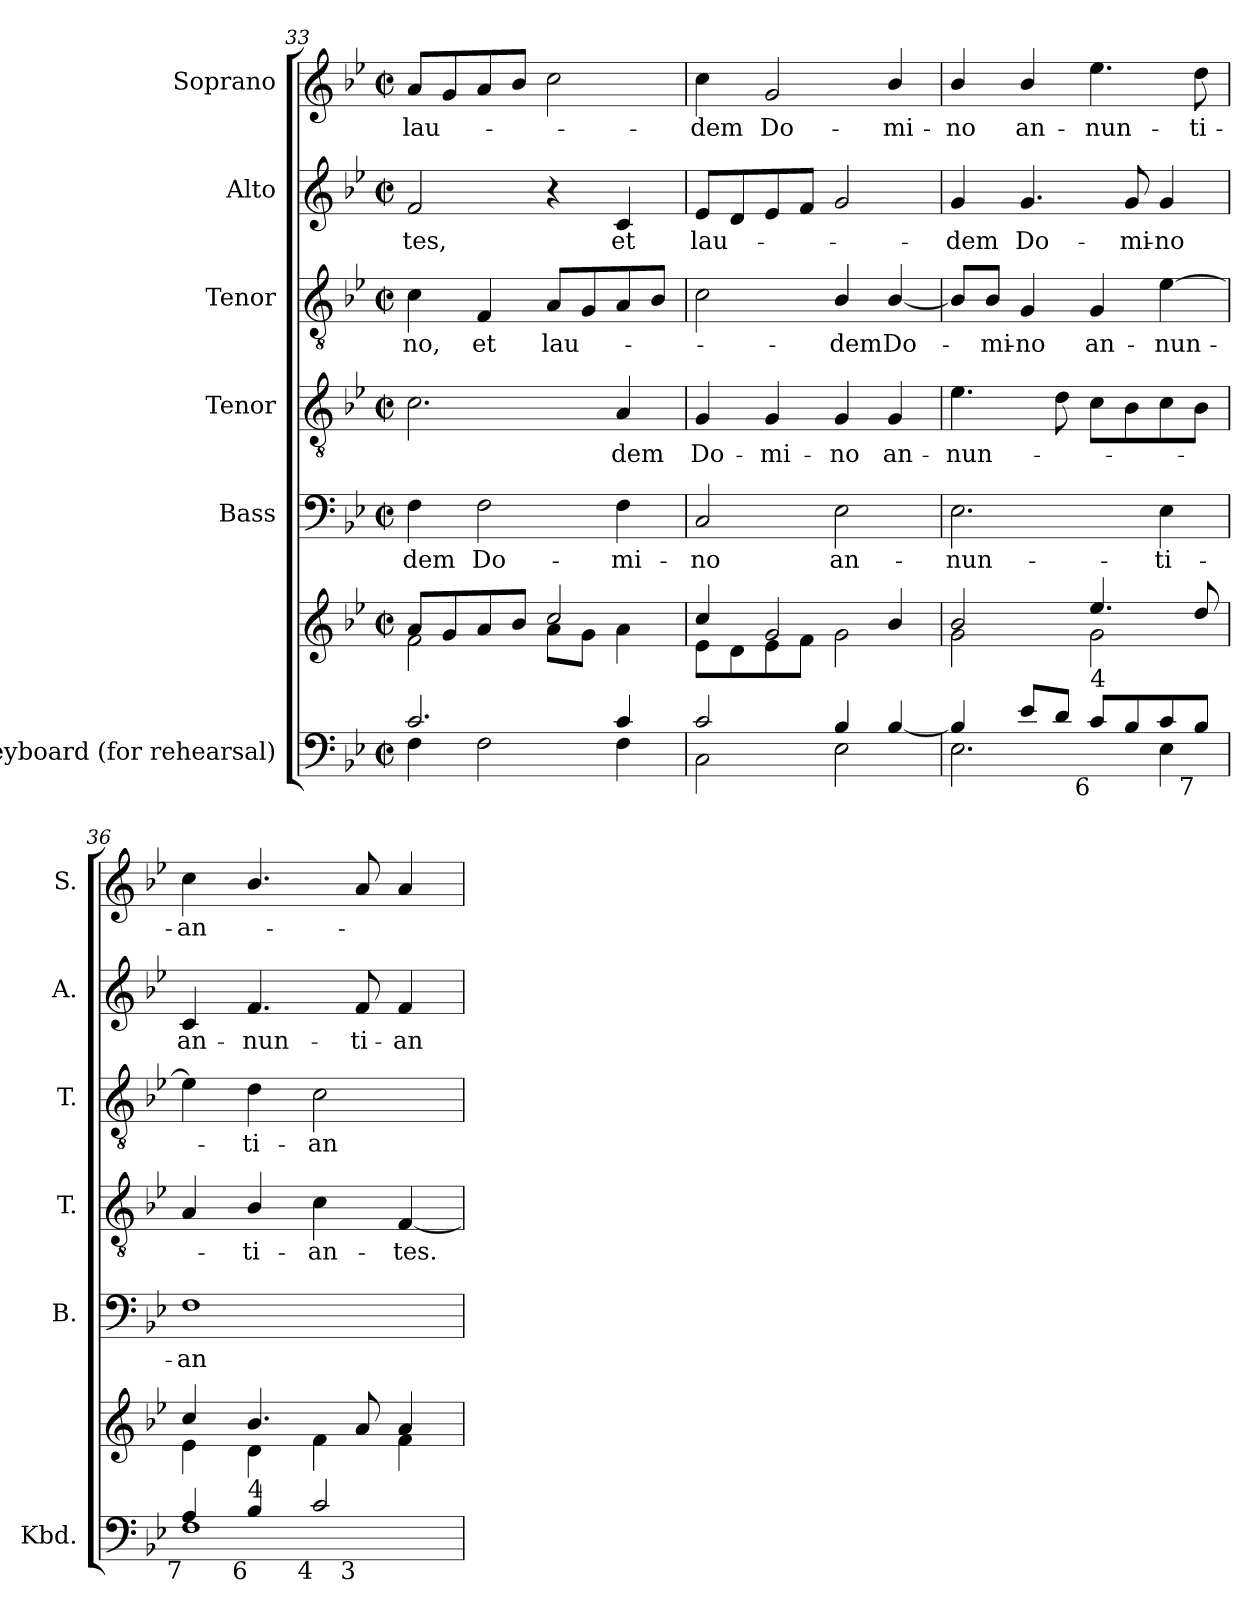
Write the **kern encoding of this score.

**kern	**kern	**kern	**text	**kern	**text	**kern	**text	**kern	**text	**kern	**text
*part6	*part6	*part5	*part5	*part4	*part4	*part3	*part3	*part2	*part2	*part1	*part1
*staff7	*staff6	*staff5	*staff5	*staff4	*staff4	*staff3	*staff3	*staff2	*staff2	*staff1	*staff1
*I"Keyboard  (for rehearsal)	*	*I"Bass	*	*I"Tenor	*	*I"Tenor	*	*I"Alto	*	*I"Soprano	*
*I'Kbd.	*	*I'B.	*	*I'T.	*	*I'T.	*	*I'A.	*	*I'S.	*
*clefF4	*clefG2	*clefF4	*	*clefGv2	*	*clefGv2	*	*clefG2	*	*clefG2	*
*	*	*	*	*ITrd7c12	*	*ITrd7c12	*	*	*	*	*
*k[b-e-]	*k[b-e-]	*k[b-e-]	*	*k[b-e-]	*	*k[b-e-]	*	*k[b-e-]	*	*k[b-e-]	*
*B-:	*B-:	*B-:	*	*B-:	*	*B-:	*	*B-:	*	*B-:	*
*M2/2	*M2/2	*M2/2	*	*M2/2	*	*M2/2	*	*M2/2	*	*M2/2	*
*met(c|)	*met(c|)	*met(c|)	*	*met(c|)	*	*met(c|)	*	*met(c|)	*	*met(c|)	*
=33	=33	=33	=33	=33	=33	=33	=33	=33	=33	=33	=33
*^	*^	*	*	*	*	*	*	*	*	*	*
*	*^	*	*	*	*	*	*	*	*	*	*	*	*
!	!	!	!	!	!	!LO:LY:b:color=#000000	!	!	!	!	!	!	!	!
!	!	!	!	!	!	!	!	!	!	!LO:LY:b:color=#000000	!	!	!	!
!	!	!	!	!	!	!	!	!	!	!	!	!LO:LY:b:color=#000000	!	!
!	!	!	!	!	!	!	!	!	!	!	!	!	!	!LO:LY:b:color=#000000
1ryy	2.ci/	4Fi\	8ai/L	2fi\	4Fi\	-dem	2.Ci\	.	4Ci\	-no,	2fi/	-tes,	8ai/L	lau-
.	.	.	8gi/	.	.	.	.	.	.	.	.	.	8gi/	.
!	!	!	!	!	!	!LO:LY:b:color=#000000	!	!	!	!	!	!	!	!
!	!	!	!	!	!	!	!	!	!	!LO:LY:b:color=#000000	!	!	!	!
.	.	2Fi\	8ai/	.	2Fi\	Do-	.	.	4FFi/	et	.	.	8ai/	.
.	.	.	8b-i/J	.	.	.	.	.	.	.	.	.	8b-i/J	.
!	!	!	!	!	!	!	!	!	!	!LO:LY:b:color=#000000	!	!	!	!
.	.	.	2cci/	8ai\L	.	.	.	.	8AAi/L	lau-	4r	.	2cci\	.
.	.	.	.	8gi\J	.	.	.	.	8GGi/	.	.	.	.	.
!	!	!	!	!	!	!LO:LY:b:color=#000000	!	!	!	!	!	!	!	!
!	!	!	!	!	!	!	!	!LO:LY:b:color=#000000	!	!	!	!	!	!
!	!	!	!	!	!	!	!	!	!	!	!	!LO:LY:b:color=#000000	!	!
.	4ci/	4Fi\	.	4ai\	4Fi\	-mi-	4AAi/	-dem	8AAi/	.	4ci/	et	.	.
.	.	.	.	.	.	.	.	.	8BB-i/J	.	.	.	.	.
!!LO:LB:g=z
=34	=34	=34	=34	=34	=34	=34	=34	=34	=34	=34	=34	=34	=34	=34
!	!	!	!	!	!	!LO:LY:b:color=#000000	!	!	!	!	!	!	!	!
!	!	!	!	!	!	!	!	!LO:LY:b:color=#000000	!	!	!	!	!	!
!	!	!	!	!	!	!	!	!	!	!	!	!LO:LY:b:color=#000000	!	!
!	!	!	!	!	!	!	!	!	!	!	!	!	!	!LO:LY:b:color=#000000
1ryy	2ci/	2Ci\	4cci/	8e-i\L	2Ci/	-no	4GGi/	Do-	2Ci\	.	8e-i/L	lau-	4cci\	-dem
.	.	.	.	8di\	.	.	.	.	.	.	8di/	.	.	.
!	!	!	!	!	!	!	!	!LO:LY:b:color=#000000	!	!	!	!	!	!
!	!	!	!	!	!	!	!	!	!	!	!	!	!	!LO:LY:b:color=#000000
.	.	.	2gi/	8e-i\	.	.	4GGi/	-mi-	.	.	8e-i/	.	2gi/	Do-
.	.	.	.	8fi\J	.	.	.	.	.	.	8fi/J	.	.	.
!	!	!	!	!	!	!LO:LY:b:color=#000000	!	!	!	!	!	!	!	!
!	!	!	!	!	!	!	!	!LO:LY:b:color=#000000	!	!	!	!	!	!
!	!	!	!	!	!	!	!	!	!	!LO:LY:b:color=#000000	!	!	!	!
.	4B-i/	2E-i\	.	2gi\	2E-i\	an-	4GGi/	-no	4BB-i/	-dem	2gi/	.	.	.
!	!	!	!	!	!	!	!	!LO:LY:b:color=#000000	!	!	!	!	!	!
!	!	!	!	!	!	!	!	!	!	!LO:LY:b:color=#000000	!	!	!	!
!	!	!	!	!	!	!	!	!	!	!	!	!	!	!LO:LY:b:color=#000000
.	[4B-i/	.	4b-i/	.	.	.	4GGi/	an-	[4BB-i/	Do-	.	.	4b-i/	-mi-
=35	=35	=35	=35	=35	=35	=35	=35	=35	=35	=35	=35	=35	=35	=35
!	!	!	!	!	!	!LO:LY:b:color=#000000	!	!	!	!	!	!	!	!
!	!	!	!	!	!	!	!	!LO:LY:b:color=#000000	!	!	!	!	!	!
!	!	!	!	!	!	!	!	!	!	!	!	!LO:LY:b:color=#000000	!	!
!	!	!	!	!	!	!	!	!	!	!	!	!	!	!LO:LY:b:color=#000000
1ryy	4B-i/]	2.E-i\	2b-i/	2gi\	2.E-i\	-nun-	4.E-i\	-nun-	8BB-i/L]	.	4gi/	-dem	4b-i/	-no
!	!	!	!	!	!	!	!	!	!	!LO:LY:b:color=#000000	!	!	!	!
.	.	.	.	.	.	.	.	.	8BB-i/J	-mi-	.	.	.	.
!	!	!	!	!	!	!	!	!	!	!LO:LY:b:color=#000000	!	!	!	!
!	!	!	!	!	!	!	!	!	!	!	!	!LO:LY:b:color=#000000	!	!
!	!	!	!	!	!	!	!	!	!	!	!	!	!	!LO:LY:b:color=#000000
.	8e-i/L	.	.	.	.	.	.	.	4GGi/	-no	4.gi/	Do-	4b-i/	an-
.	8di/J	.	.	.	.	.	8Di\	.	.	.	.	.	.	.
!	!	!	!	!	!	!	!	!	!	!LO:LY:b:color=#000000	!	!	!	!
!	!LO:TX:b:rj:t=6	!	!	!	!	!	!	!	!	!	!	!	!	!
!	!LO:TX:t=4	!	!	!	!	!	!	!	!	!	!	!	!	!
!	!	!	!	!	!	!	!	!	!	!	!	!	!	!LO:LY:b:color=#000000
.	8ci/L	.	4.ee-i/	2gi\	.	.	8Ci\L	.	4GGi/	an-	.	.	4.ee-i\	-nun-
!	!	!	!	!	!	!	!	!	!	!	!	!LO:LY:b:color=#000000	!	!
.	8B-i/	.	.	.	.	.	8BB-i\	.	.	.	8gi/	-mi-	.	.
!	!	!	!	!	!	!LO:LY:b:color=#000000	!	!	!	!	!	!	!	!
!	!	!	!	!	!	!	!	!	!	!LO:LY:b:color=#000000	!	!	!	!
!	!	!	!	!	!	!	!	!	!	!	!	!LO:LY:b:color=#000000	!	!
.	8ci/	4E-i\	.	.	4E-i\	-ti-	8Ci\	.	[4E-i\	-nun-	4gi/	-no	.	.
!	!LO:TX:b:rj:t=7	!	!	!	!	!	!	!	!	!	!	!	!	!
!	!	!	!	!	!	!	!	!	!	!	!	!	!	!LO:LY:b:color=#000000
.	8B-i/J	.	8ddi/	.	.	.	8BB-i\J	.	.	.	.	.	8ddi\	-ti-
=36	=36	=36	=36	=36	=36	=36	=36	=36	=36	=36	=36	=36	=36	=36
!	!	!	!	!	!	!LO:LY:b:color=#000000	!	!	!	!	!	!	!	!
!	!	!	!	!	!	!	!	!	!	!	!	!LO:LY:b:color=#000000	!	!
!LO:TX:b:rj:t=7	!	!	!	!	!	!	!	!	!	!	!	!	!	!
!	!	!	!	!	!	!	!	!	!	!	!	!	!	!LO:LY:b:color=#000000
*	*	*^	*	*	*	*	*	*	*	*	*	*	*	*
1ryy	4Ai/	1Fi	2ryy	4cci/	4e-i\	1Fi	-an-	4AAi/	.	4E-i\]	.	4ci/	an-	4cci\	-an-
!	!	!	!	!	!	!	!	!	!LO:LY:b:color=#000000	!	!	!	!	!	!
!	!	!	!	!	!	!	!	!	!	!	!LO:LY:b:color=#000000	!	!	!	!
!	!LO:TX:b:rj:t=6	!	!	!	!	!	!	!	!	!	!	!	!	!	!
!	!LO:TX:t=4	!	!	!	!	!	!	!	!	!	!	!	!	!	!
!	!	!	!	!	!	!	!	!	!	!	!	!	!LO:LY:b:color=#000000	!	!
.	4B-i/	.	.	4.b-i/	4di\	.	.	4BB-i/	-ti-	4Di\	-ti-	4.fi/	-nun-	4.b-i/	.
!	!	!	!	!	!	!	!	!	!LO:LY:b:color=#000000	!	!	!	!	!	!
!	!LO:TX:b:rj:t=4	!	!	!	!	!	!	!	!	!	!	!	!	!	!
!	!	!	!	!	!	!	!	!	!	!	!LO:LY:b:color=#000000	!	!	!	!
.	2ci/	.	8ryy	.	4fi\	.	.	4Ci\	-an-	2Ci\	-an-	.	.	.	.
!	!	!	!LO:TX:b:rj:t=3	!	!	!	!	!	!	!	!	!	!	!	!
!	!	!	!	!	!	!	!	!	!	!	!	!	!LO:LY:b:color=#000000	!	!
.	.	.	4.ryy	8ai/	.	.	.	.	.	.	.	8fi/	-ti-	8ai/	.
!	!	!	!	!	!	!	!	!	!LO:LY:b:color=#000000	!	!	!	!	!	!
!	!	!	!	!	!	!	!	!	!	!	!	!	!LO:LY:b:color=#000000	!	!
.	.	.	.	4ai/	4fi\	.	.	[4FFi/	-tes.	.	.	4fi/	-an-	4ai/	.
*v	*v	*v	*v	*	*	*	*	*	*	*	*	*	*	*	*
*	*v	*v	*	*	*	*	*	*	*	*	*	*
=	=	=	=	=	=	=	=	=	=	=	=
*-	*-	*-	*-	*-	*-	*-	*-	*-	*-	*-	*-
